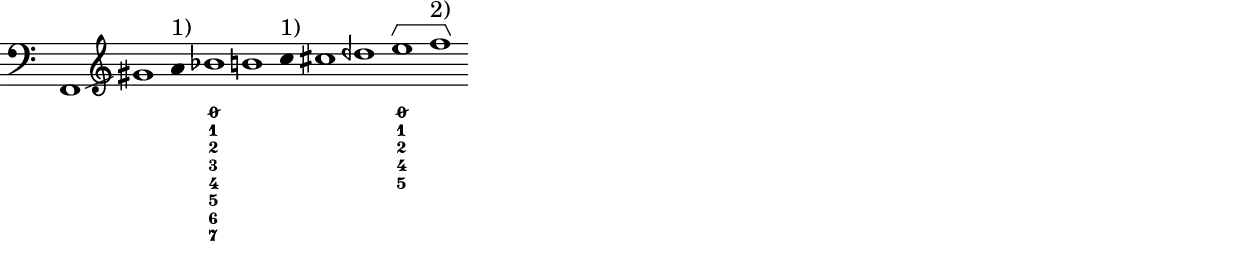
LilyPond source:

%% Generated by lilypond-book
%% Options: [exampleindent=10.16\mm,indent=0\mm,line-width=160\mm,paper-height=845.047\pt,paper-width=597.508\pt,papersize='(cons (* 597.508 pt) (* 845.047 pt))]
\include "lilypond-book-preamble.ly"


% ****************************************************************
% Start cut-&-pastable-section
% ****************************************************************

#(ly:set-option 'eps-box-padding 3.000000)



\paper {
  #(set-paper-size '(cons (* 597.508 pt) (* 845.047 pt)))
  indent = 0\mm
  line-width = 160\mm
  % offset the left padding, also add 1mm as lilypond creates cropped
  % images with a little space on the right
  line-width = #(- line-width (* mm  3.000000) (* mm 1))
}

\layout {
  
}




% ****************************************************************
% ly snippet:
% ****************************************************************
\sourcefilename "snippets/recorder-fingering-chart.ly"
\sourcefileline 0
%% DO NOT EDIT this file manually; it was automatically
%% generated from the LilyPond Wiki
%% (https://wiki.lilypond.community).
%%
%% Make any changes in the Wiki itself, or in
%% `Documentation/snippets/new/`, then run
%% `scripts/auxiliar/makelsr.pl`.
%%
%% This file is in the public domain.

\version "2.24.0"

\header {
%% Translation of GIT committish: f11513f36c131dab18338d6a3a729e24a927150d
  texidocja = "
次の例では、管楽器の運指表を作成する方法を示しています。
"
  doctitleja = "リコーダーの運指表"

%% Translation of GIT committish: 2f3474d9af596d677ed5b7ce720ae4d0954a6b51
  texidocit = "
L'esempio seguente illustra come realizzare grafici delle diteggiature
per strumenti aerofoni.

"
  doctitleit = "Grafico della diteggiatura per flauto dolce"

%% Translation of GIT committish: de1e42ce512f3690387cdd065109bddff1b7bd6d
  texidocfr = "
Cet exemple illustre la manière de créer et afficher des indications de
doigté pour instrument à vent.
"

  doctitlefr = "Doigtés pour flûte à bec"

%% Translation of GIT committish: 4f16fa98fd258f08e64203c793028ea3e363b1c0
  texidoces = "
El ejemplo siguiente muestra cómo se pueden realizar diagramas de
digitación para instrumentos de viento.

"
  doctitlees = "Diagramas de digitación para la flauta dulce"

%% Translation of GIT committish: c174139b36102ad0e0997bbcce20175dec772a71
  texidocca = "
L'exemple següent mostra com es poden realitzar diagrames de digitació
per a instruments de vent.

"
  doctitleca = "Diagrames de digitació per a la flauta dolça"

  categories = "Winds"

  texidoc = "
The following example demonstrates how fingering charts for wind
instruments can be realized.
"

  doctitle = "Recorder fingering chart"
} % begin verbatim



% range chart for paetzold contrabass recorder

centermarkup = {
  \once \override TextScript.self-alignment-X = #CENTER
  \once \override TextScript.X-offset = #(lambda (g)
    (+ (ly:self-alignment-interface::centered-on-x-parent g)
       (ly:self-alignment-interface::x-aligned-on-self g)))
}

\new Staff \with {
  \remove "Time_signature_engraver"
  \omit Stem
  \omit Flag
  \consists "Horizontal_bracket_engraver"
} {
  \clef bass
  \set Score.timing = ##f

  f,1*1/4 \glissando

  \clef violin
  gis'1*1/4

  a'4^\markup "1)"

  \centermarkup
    \once \override TextScript.padding = 2
    bes'1*1/4_\markup \override #'(baseline-skip . 1.7) \column {
      \fontsize #-5
      \slashed-digit #0 \finger 1 \finger 2
      \finger 3 \finger 4 \finger 5 \finger 6 \finger 7 }

  b'1*1/4

  c''4^\markup "1)"

  cis''1*1/4

  deh''1*1/4

  \centermarkup
    \once \override TextScript.padding = 2
    \once \override Staff.HorizontalBracket.direction = #UP
    e''1*1/4_\markup \override #'(baseline-skip . 1.7) \column {
      \fontsize #-5
      \slashed-digit #0 \finger 1 \finger 2
      \finger 4 \finger 5 } \startGroup

  f''1*1/4^\markup "2)" \stopGroup
}



% ****************************************************************
% end ly snippet
% ****************************************************************
